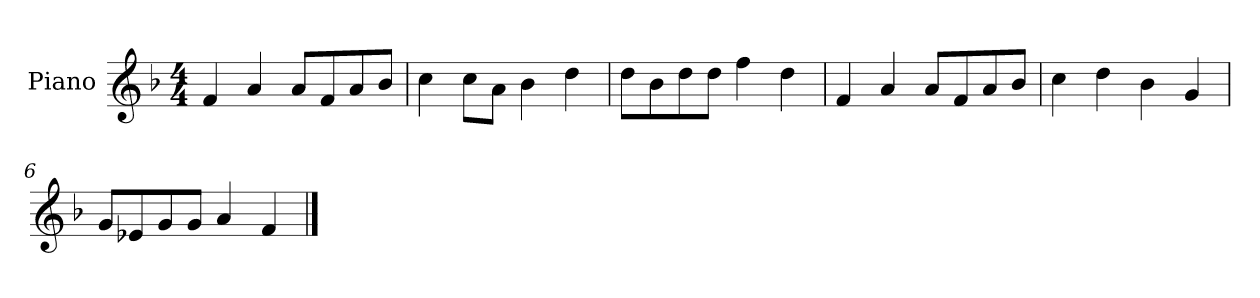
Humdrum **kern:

**kern
*part1
*staff1
*I"Piano
*I'P-no
*clefG2
*k[b-]
*M4/4
*MM90
=1
4f/
4a/
8a/L
8f/
8a/
8b-/J
=2
4cc\
8cc\L
8a\J
4b-\
4dd\
=3
8dd\L
8b-\
8dd\
8dd\J
4ff\
4dd\
=4
4f/
4a/
8a/L
8f/
8a/
8b-/J
=5
4cc\
4dd\
4b-\
4g/
=6
8g/L
8e-X/
8g/
8g/J
4a/
4f/
==
*-
